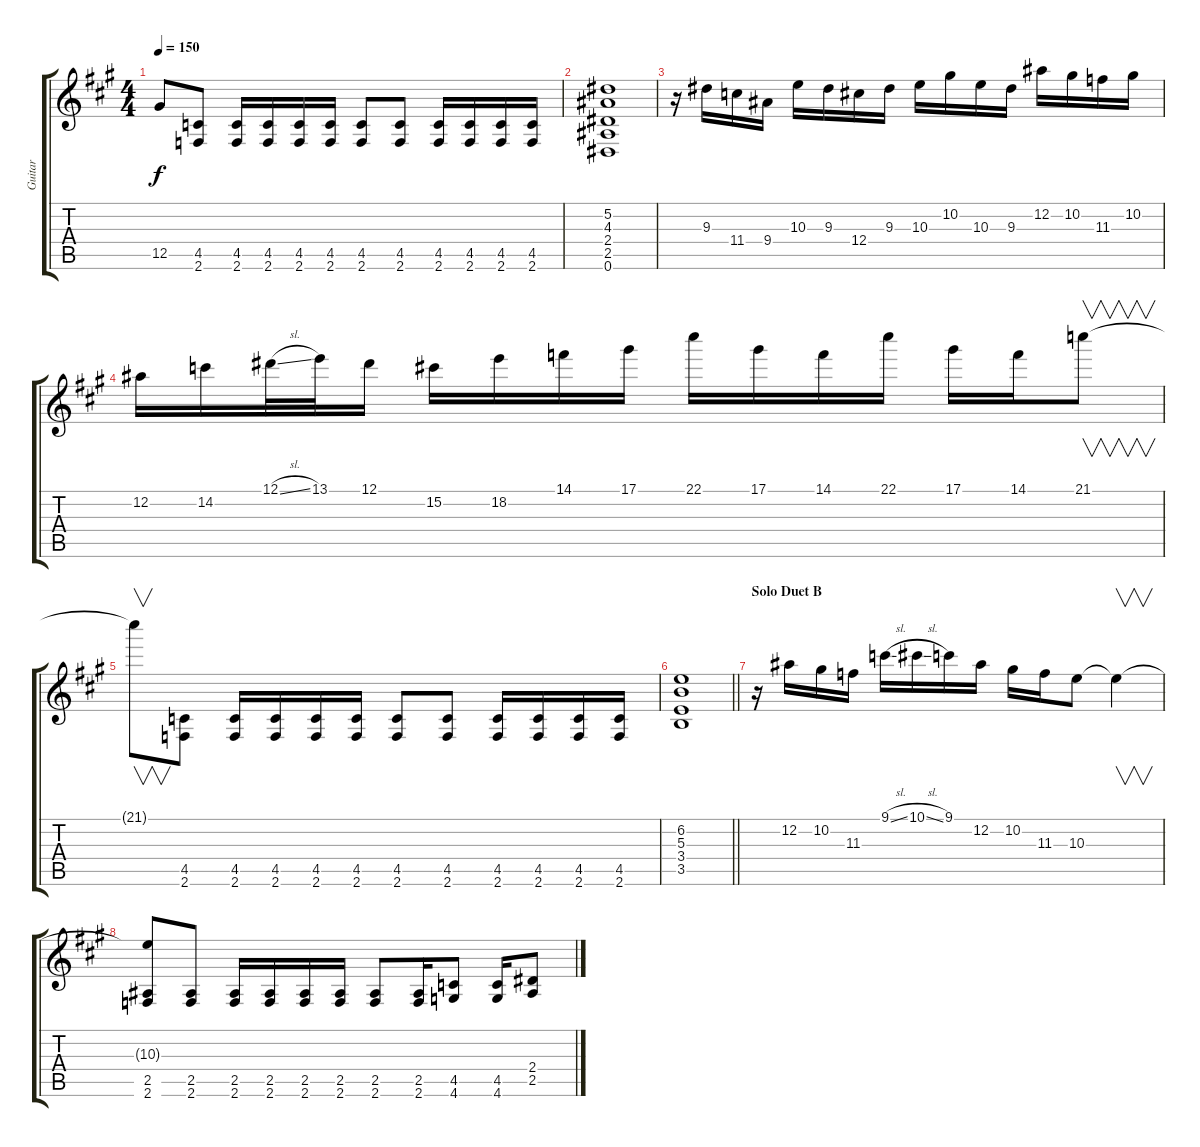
\track ("Guitar" "Guitar") {instrument overdrivenguitar}
\staff {score tabs}
\tuning (Eb4 Bb3 Gb3 Db3 Ab2 Eb2) {hide}
\ts (4 4)
\tempo 150
\clef g2
\ks f#minor
12.5{t}.8{dy f} (4.5 2.6).8 (4.5 2.6).16 (4.5 2.6).16 (4.5 2.6).16 (4.5 2.6).16 (4.5 2.6).8 (4.5 2.6).8 (4.5 2.6).16 (4.5 2.6).16 (4.5 2.6).16 (4.5 2.6).16 |
(5.2 4.3 2.4 2.5 0.6).1 |
r.16 9.3.16 11.4.16 9.4.16 10.3.16 9.3.16 12.4.16 9.3.16 10.3.16 10.2.16 10.3.16 9.3.16 12.2.16 10.2.16 11.3.16 10.2.16 |
12.2.16 14.2.16 12.1{sl}.32 13.1.32 12.1.16 15.2.16 18.2.16 14.1.16 17.1.16 22.1.16 17.1.16 14.1.16 22.1.16 17.1.16 14.1.16 21.1.8{v} |
21.1{t}.8{v} (4.5 2.6).8 (4.5 2.6).16 (4.5 2.6).16 (4.5 2.6).16 (4.5 2.6).16 (4.5 2.6).8 (4.5 2.6).8 (4.5 2.6).16 (4.5 2.6).16 (4.5 2.6).16 (4.5 2.6).16 |
\barLineRight lightlight
(6.2 5.3 3.4 3.5).1 |
\section ("" "Solo Duet B")
r.16 12.2.16 10.2.16 11.3.16 9.1{sl}.16 10.1{sl}.16 9.1.16 12.2.16 10.2.16 11.3.16 10.3.8 10.3{t}.4{v} |
(10.3{t} 2.5 2.6).8 (2.5 2.6).8 (2.5 2.6).16 (2.5 2.6).16 (2.5 2.6).16 (2.5 2.6).16 (2.5 2.6).8 (2.5 2.6).16 (4.5 4.6).8 (4.5 4.6).16 (2.4 2.5).8
